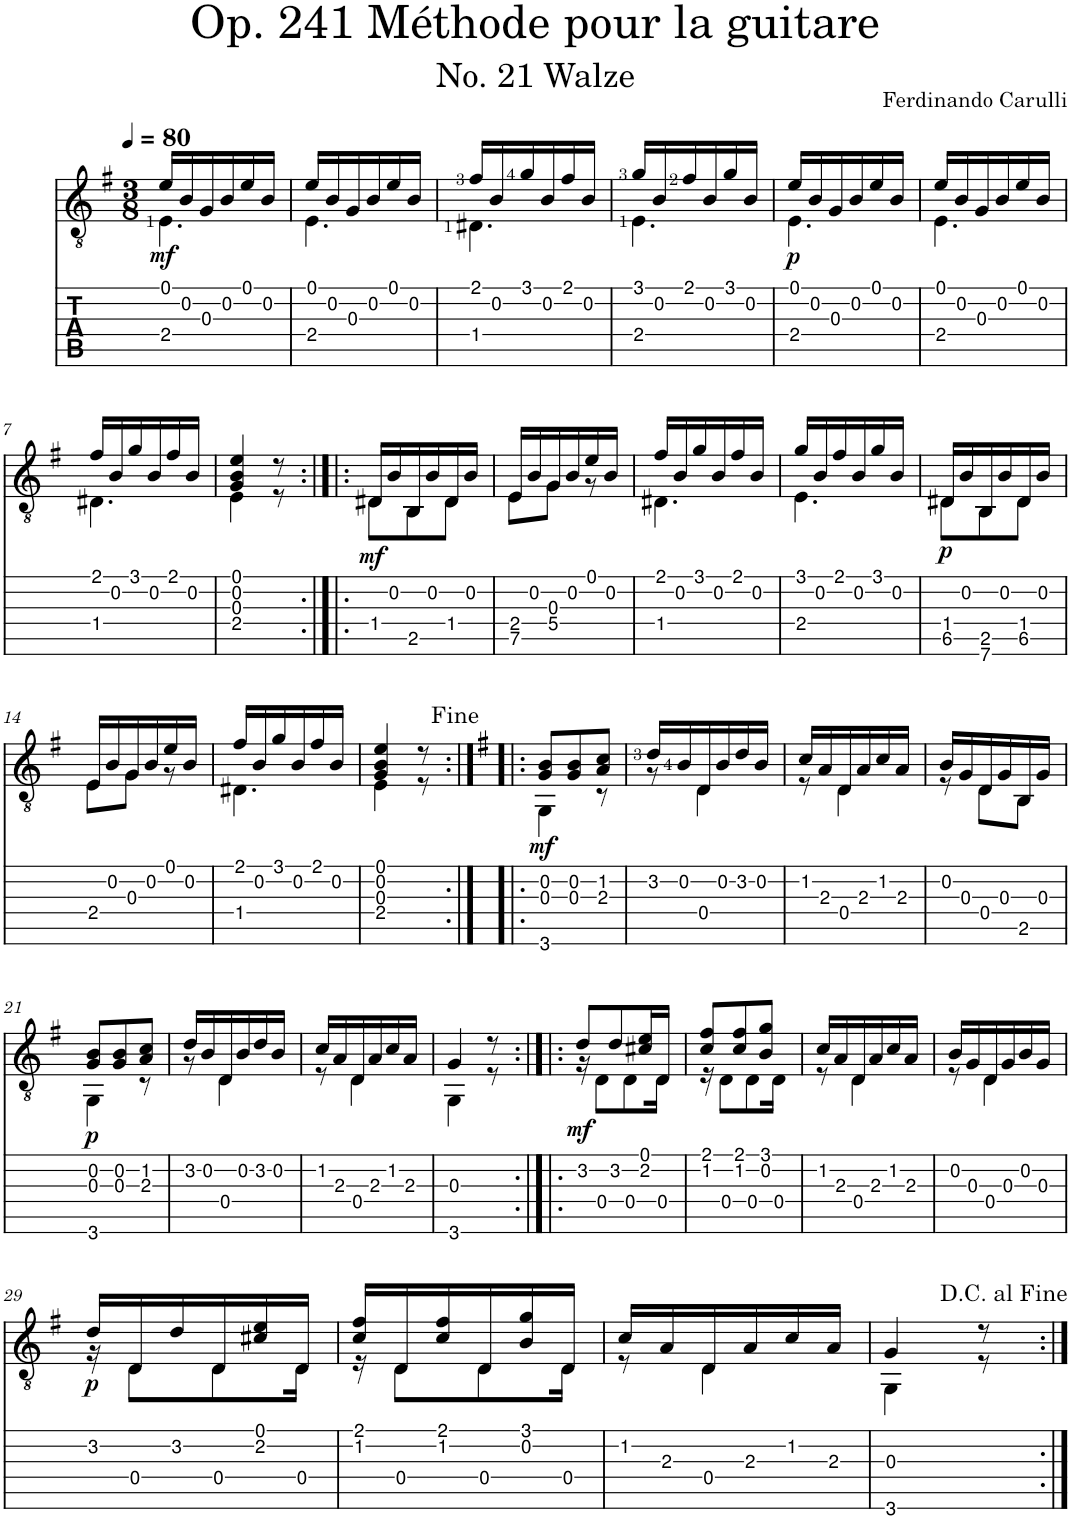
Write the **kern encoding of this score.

**kern	**kern	**dynam
*part1	*part1	*part1
*staff2	*staff1	*staff1/2
*I"Classical Guitar	*	*
*stria6	*	*
*	*clefGv2	*
*k[f#]	*k[f#]	*
*e:	*e:	*
*M3/8	*M3/8	*
*MM80	*MM80	*
=1	=1	=1
*^	*^	*
!	!	!	!	!LO:DY:b
16eLL	4.E	16e/LL	4.E\	mf
16B	.	16B/	.	.
16G	.	16G/	.	.
16B	.	16B/	.	.
16e	.	16e/	.	.
16BJJ	.	16B/JJ	.	.
=2	=2	=2	=2	=2
16eLL	4.E	16e/LL	4.E\	.
16B	.	16B/	.	.
16G	.	16G/	.	.
16B	.	16B/	.	.
16e	.	16e/	.	.
16BJJ	.	16B/JJ	.	.
=3	=3	=3	=3	=3
16f#LL	4.D#X	16f#/LL	4.D#X\	.
16B	.	16B/	.	.
16g	.	16g/	.	.
16B	.	16B/	.	.
16f#	.	16f#/	.	.
16BJJ	.	16B/JJ	.	.
=4	=4	=4	=4	=4
16gLL	4.E	16g/LL	4.E\	.
16B	.	16B/	.	.
16f#	.	16f#/	.	.
16B	.	16B/	.	.
16g	.	16g/	.	.
16BJJ	.	16B/JJ	.	.
=5	=5	=5	=5	=5
!	!	!	!	!LO:DY:b
16eLL	4.E	16e/LL	4.E\	p
16B	.	16B/	.	.
16G	.	16G/	.	.
16B	.	16B/	.	.
16e	.	16e/	.	.
16BJJ	.	16B/JJ	.	.
=6	=6	=6	=6	=6
16eLL	4.E	16e/LL	4.E\	.
16B	.	16B/	.	.
16G	.	16G/	.	.
16B	.	16B/	.	.
16e	.	16e/	.	.
16BJJ	.	16B/JJ	.	.
!!LO:LB:g=z	!!
=7	=7	=7	=7	=7
16f#LL	4.D#X	16f#/LL	4.D#X\	.
16B	.	16B/	.	.
16g	.	16g/	.	.
16B	.	16B/	.	.
16f#	.	16f#/	.	.
16BJJ	.	16B/JJ	.	.
=8	=8	=8	=8	=8
4G 4B 4e	4E	4G/ 4B/ 4e/	4E\	.
8r	8r	8r	8r	.
=9:|!|:	=9:|!|:	=9:|!|:	=9:|!|:	=9:|!|:
!	!	!	!	!LO:DY:b
16D#LL	8D#XL	16D#X/LL	8D#\L	mf
16B	.	16B/	.	.
16BB	8BB	16BB/	8BB\	.
16B	.	16B/	.	.
16D#	8D#J	16D#/	8D#\J	.
16BJJ	.	16B/JJ	.	.
=10	=10	=10	=10	=10
16ELL	8EL	16E/LL	8E\L	.
16B	.	16B/	.	.
16G	8GJ	16G/	8G\J	.
16B	.	16B/	.	.
16e	8r	16e/	8r	.
16BJJ	.	16B/JJ	.	.
=11	=11	=11	=11	=11
16f#LL	4.D#X	16f#/LL	4.D#X\	.
16B	.	16B/	.	.
16g	.	16g/	.	.
16B	.	16B/	.	.
16f#	.	16f#/	.	.
16BJJ	.	16B/JJ	.	.
=12	=12	=12	=12	=12
16gLL	4.E	16g/LL	4.E\	.
16B	.	16B/	.	.
16f#	.	16f#/	.	.
16B	.	16B/	.	.
16g	.	16g/	.	.
16BJJ	.	16B/JJ	.	.
=13	=13	=13	=13	=13
!	!	!	!	!LO:DY:b
16D#LL	8D#L	16D#X/LL	8D#\L	p
16B	.	16B/	.	.
16BB	8BB	16BB/	8BB\	.
16B	.	16B/	.	.
16D#	8D#J	16D#/	8D#\J	.
16BJJ	.	16B/JJ	.	.
!!LO:LB:g=z	!!
=14	=14	=14	=14	=14
16ELL	8EL	16E/LL	8E\L	.
16B	.	16B/	.	.
16G	8GJ	16G/	8G\J	.
16B	.	16B/	.	.
16e	8r	16e/	8r	.
16BJJ	.	16B/JJ	.	.
=15	=15	=15	=15	=15
16f#LL	4.D#X	16f#/LL	4.D#X\	.
16B	.	16B/	.	.
16g	.	16g/	.	.
16B	.	16B/	.	.
16f#	.	16f#/	.	.
16BJJ	.	16B/JJ	.	.
=16	=16	=16	=16	=16
4G 4B 4e	4E	4G/ 4B/ 4e/	4E\	.
8r	8r	8r	8r	.
=17:|!|:	=17:|!|:	=17:|!|:	=17:|!|:	=17:|!|:
*k[f#]	*	*k[f#]	*	*
*G:	*	*G:	*	*
!	!	!	!	!LO:DY:b
8G\ 8B\L	4GG	8G/ 8B/L	4GG\	mf
8G\ 8B\	.	8G/ 8B/	.	.
8A\ 8c\J	8r	8A/ 8c/J	8r	.
=18	=18	=18	=18	=18
16dLL	8r	16d/LL	8r	.
16B	.	16B/	.	.
16D	4D	16D/	4D\	.
16B	.	16B/	.	.
16d	.	16d/	.	.
16BJJ	.	16B/JJ	.	.
=19	=19	=19	=19	=19
16cLL	8r	16c/LL	8r	.
16A	.	16A/	.	.
16D	4D	16D/	4D\	.
16A	.	16A/	.	.
16c	.	16c/	.	.
16AJJ	.	16A/JJ	.	.
=20	=20	=20	=20	=20
16BLL	8r	16B/LL	8r	.
16G	.	16G/	.	.
16D	8DL	16D/	8D\L	.
16G	.	16G/	.	.
16BB	8BBJ	16BB/	8BB\J	.
16GJJ	.	16G/JJ	.	.
!!LO:LB:g=z	!!
=21	=21	=21	=21	=21
!	!	!	!	!LO:DY:b
8G\ 8B\L	4GG	8G/ 8B/L	4GG\	p
8G\ 8B\	.	8G/ 8B/	.	.
8A\ 8c\J	8r	8A/ 8c/J	8r	.
=22	=22	=22	=22	=22
16dLL	8r	16d/LL	8r	.
16B	.	16B/	.	.
16D	4D	16D/	4D\	.
16B	.	16B/	.	.
16d	.	16d/	.	.
16BJJ	.	16B/JJ	.	.
=23	=23	=23	=23	=23
16cLL	8r	16c/LL	8r	.
16A	.	16A/	.	.
16D	4D	16D/	4D\	.
16A	.	16A/	.	.
16c	.	16c/	.	.
16AJJ	.	16A/JJ	.	.
=24	=24	=24	=24	=24
4G	4GG	4G/	4GG\	.
8r	8r	8r	8r	.
=25:|!|:	=25:|!|:	=25:|!|:	=25:|!|:	=25:|!|:
!	!	!	!	!LO:DY:b
8dL	16r	8d/L	16r	mf
.	8DL	.	8D\L	.
8d	.	8d/	.	.
.	8D	.	8D\	.
16c#X\ 16e\L	.	16c#X/ 16e/L	.	.
16DJJ	16DJk	16D/JJ	16D\Jk	.
=26	=26	=26	=26	=26
8c\ 8f#\L	16r	8c/ 8f#/L	16r	.
.	8DL	.	8D\L	.
8c\ 8f#\	.	8c/ 8f#/	.	.
.	8D	.	8D\	.
8B\ 8g\J	.	8B/ 8g/J	.	.
.	16DJk	.	16D\Jk	.
=27	=27	=27	=27	=27
16cLL	8r	16c/LL	8r	.
16A	.	16A/	.	.
16D	4D	16D/	4D\	.
16A	.	16A/	.	.
16c	.	16c/	.	.
16AJJ	.	16A/JJ	.	.
=28	=28	=28	=28	=28
16BLL	8r	16B/LL	8r	.
16G	.	16G/	.	.
16D	4D	16D/	4D\	.
16G	.	16G/	.	.
16B	.	16B/	.	.
16GJJ	.	16G/JJ	.	.
!!LO:LB:g=z	!!
=29	=29	=29	=29	=29
!	!	!	!	!LO:DY:b
16dLL	16r	16d/LL	16r	p
16D	8DL	16D/	8D\L	.
16d	.	16d/	.	.
16D	8D	16D/	8D\	.
16c#X\ 16e\	.	16c#X/ 16e/	.	.
16DJJ	16DJk	16D/JJ	16D\Jk	.
=30	=30	=30	=30	=30
16c\ 16f#\LL	16r	16c/ 16f#/LL	16r	.
16D	8DL	16D/	8D\L	.
16c\ 16f#\	.	16c/ 16f#/	.	.
16D	8D	16D/	8D\	.
16B\ 16g\	.	16B/ 16g/	.	.
16DJJ	16DJk	16D/JJ	16D\Jk	.
=31	=31	=31	=31	=31
16cLL	8r	16c/LL	8r	.
16A	.	16A/	.	.
16D	4D	16D/	4D\	.
16A	.	16A/	.	.
16c	.	16c/	.	.
16AJJ	.	16A/JJ	.	.
=32	=32	=32	=32	=32
4G	4GG	4G/	4GG\	.
8r	8r	8r	8r	.
*v	*v	*	*	*
*	*v	*v	*
=:|!	=:|!	=:|!
*-	*-	*-
